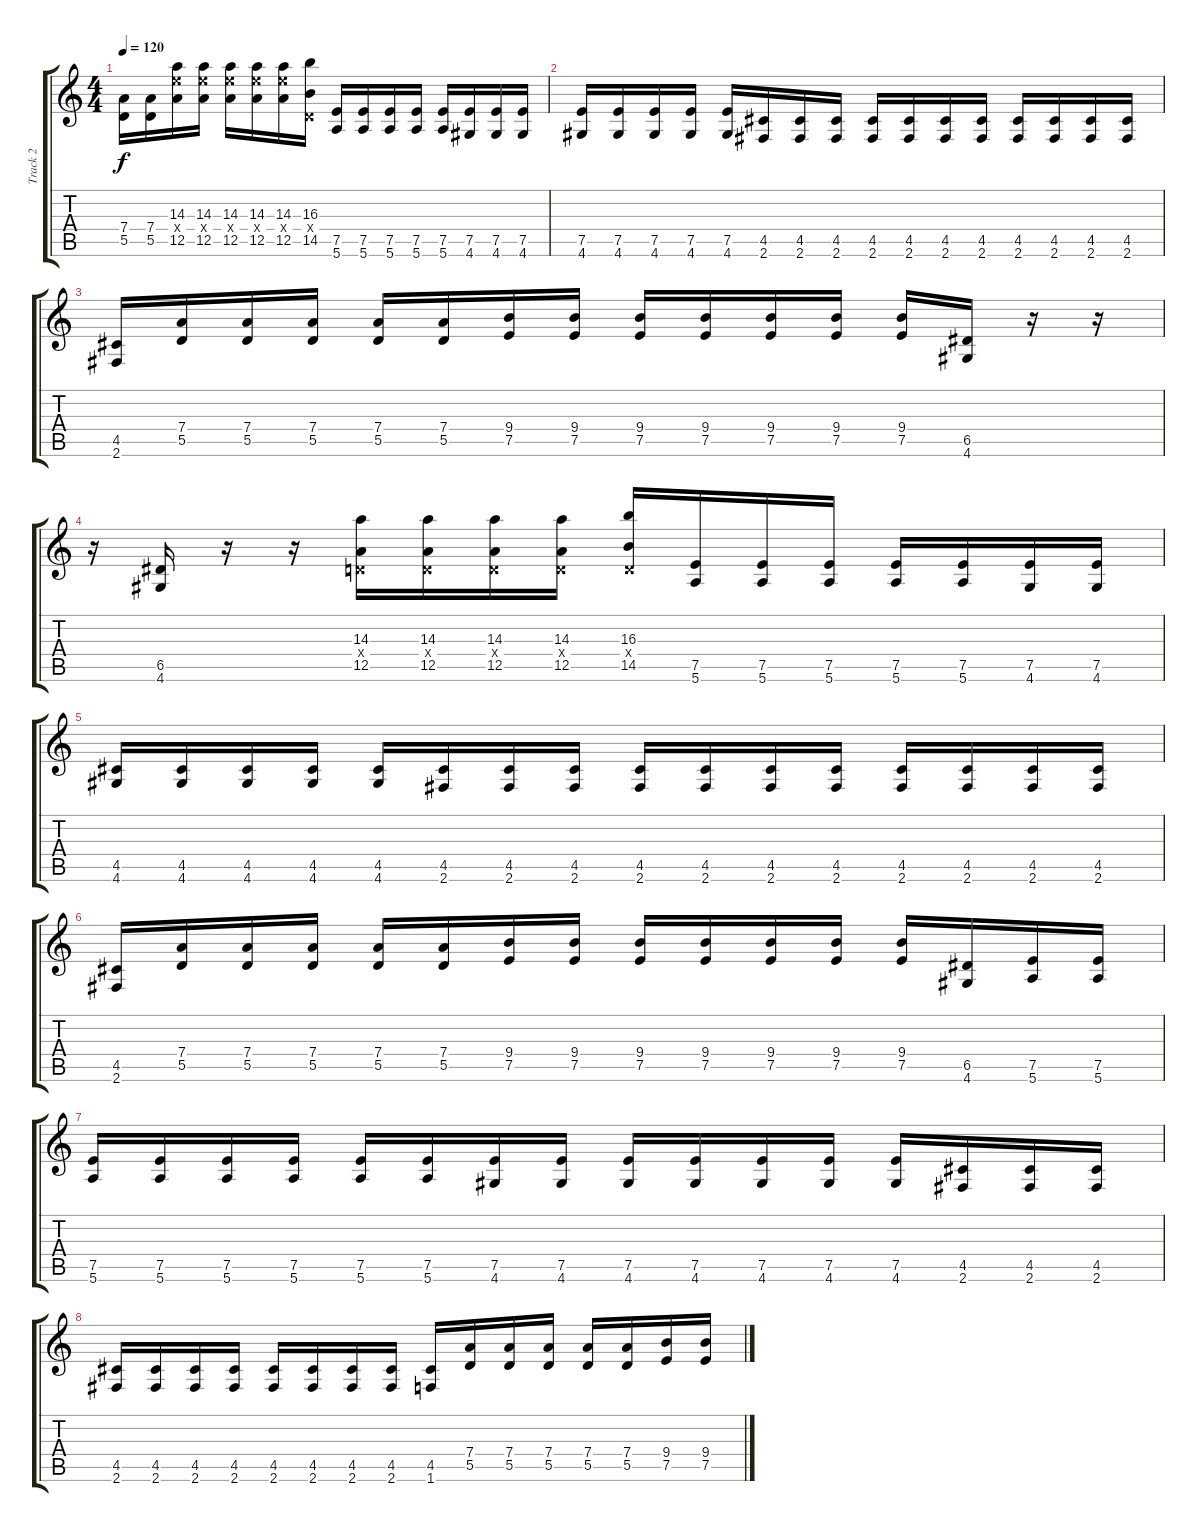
\track ("Track 2" "Track 2") {instrument distortionguitar}
\staff {score tabs}
\tuning (E4 B3 G3 D3 A2 E2) {hide}
\ts (4 4)
\tempo 120
\clef g2
\ks c
(7.4 5.5).16{dy f} (7.4 5.5).16 (14.3 14.4{x} 12.5).16 (14.3 14.4{x} 12.5).16 (14.3 14.4{x} 12.5).16 (14.3 14.4{x} 12.5).16 (14.3 14.4{x} 12.5).16 (16.3 0.4{x} 14.5).16 (7.5 5.6).16 (7.5 5.6).16 (7.5 5.6).16 (7.5 5.6).16 (7.5 5.6).16 (7.5 4.6).16 (7.5 4.6).16 (7.5 4.6).16 |
(7.5 4.6).16 (7.5 4.6).16 (7.5 4.6).16 (7.5 4.6).16 (7.5 4.6).16 (4.5 2.6).16 (4.5 2.6).16 (4.5 2.6).16 (4.5 2.6).16 (4.5 2.6).16 (4.5 2.6).16 (4.5 2.6).16 (4.5 2.6).16 (4.5 2.6).16 (4.5 2.6).16 (4.5 2.6).16 |
(4.5 2.6).16 (7.4 5.5).16 (7.4 5.5).16 (7.4 5.5).16 (7.4 5.5).16 (7.4 5.5).16 (9.4 7.5).16 (9.4 7.5).16 (9.4 7.5).16 (9.4 7.5).16 (9.4 7.5).16 (9.4 7.5).16 (9.4 7.5).16 (6.5 4.6).16 r.16 r.16 |
r.16 (6.5 4.6).16 r.16 r.16 (14.3 0.4{x} 12.5).16 (14.3 0.4{x} 12.5).16 (14.3 0.4{x} 12.5).16 (14.3 0.4{x} 12.5).16 (16.3 0.4{x} 14.5).16 (7.5 5.6).16 (7.5 5.6).16 (7.5 5.6).16 (7.5 5.6).16 (7.5 5.6).16 (7.5 4.6).16 (7.5 4.6).16 |
(4.5 4.6).16 (4.5 4.6).16 (4.5 4.6).16 (4.5 4.6).16 (4.5 4.6).16 (4.5 2.6).16 (4.5 2.6).16 (4.5 2.6).16 (4.5 2.6).16 (4.5 2.6).16 (4.5 2.6).16 (4.5 2.6).16 (4.5 2.6).16 (4.5 2.6).16 (4.5 2.6).16 (4.5 2.6).16 |
(4.5 2.6).16 (7.4 5.5).16 (7.4 5.5).16 (7.4 5.5).16 (7.4 5.5).16 (7.4 5.5).16 (9.4 7.5).16 (9.4 7.5).16 (9.4 7.5).16 (9.4 7.5).16 (9.4 7.5).16 (9.4 7.5).16 (9.4 7.5).16 (6.5 4.6).16 (7.5 5.6).16 (7.5 5.6).16 |
(7.5 5.6).16 (7.5 5.6).16 (7.5 5.6).16 (7.5 5.6).16 (7.5 5.6).16 (7.5 5.6).16 (7.5 4.6).16 (7.5 4.6).16 (7.5 4.6).16 (7.5 4.6).16 (7.5 4.6).16 (7.5 4.6).16 (7.5 4.6).16 (4.5 2.6).16 (4.5 2.6).16 (4.5 2.6).16 |
(4.5 2.6).16 (4.5 2.6).16 (4.5 2.6).16 (4.5 2.6).16 (4.5 2.6).16 (4.5 2.6).16 (4.5 2.6).16 (4.5 2.6).16 (4.5 1.6).16 (7.4 5.5).16 (7.4 5.5).16 (7.4 5.5).16 (7.4 5.5).16 (7.4 5.5).16 (9.4 7.5).16 (9.4 7.5).16
